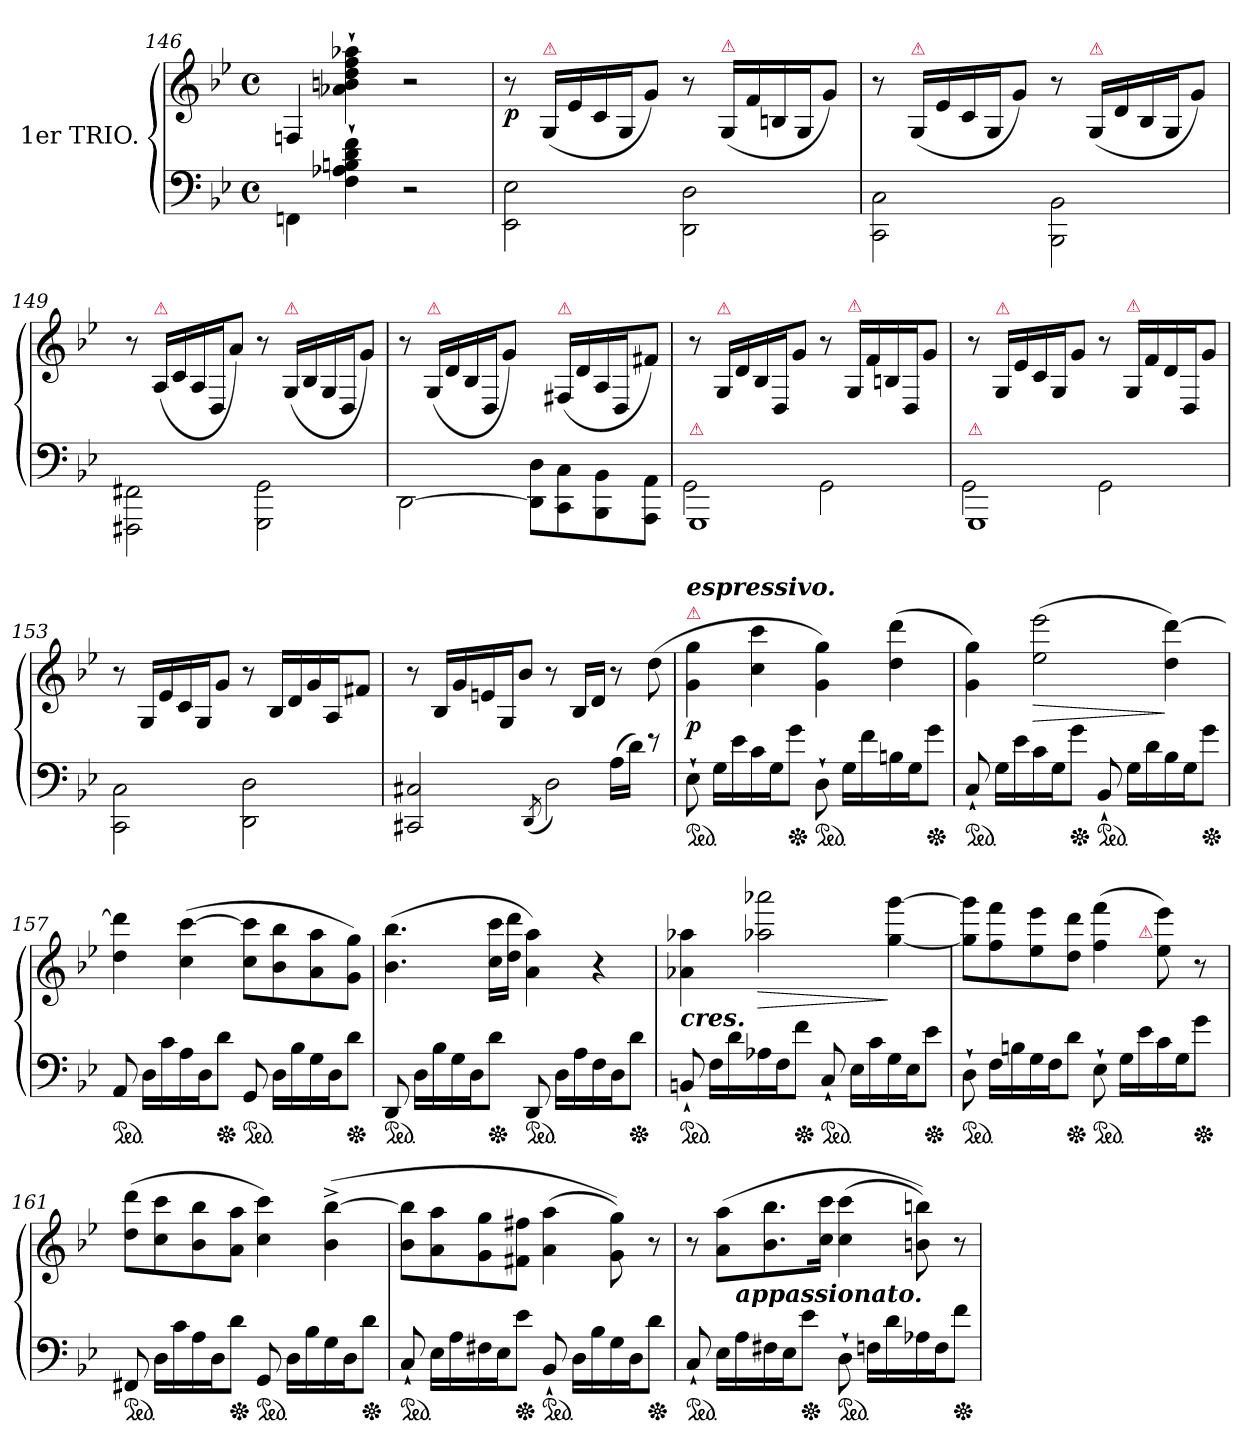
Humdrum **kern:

**kern	**kern	**dynam
*part1	*part1	*part1
*staff2	*staff1	*staff1/2
*I"1er TRIO.	*	*
*clefF4	*clefG2	*
*k[b-e-]	*k[b-e-]	*
*g:	*g:	*
*M4/4	*M4/4	*
*met(c)	*met(c)	*
=146	=146	=146
4FFn\	4Fn/	.
4F` 4A-X` 4Bn` 4d` 4f`	4a-X`> 4bn`> 4dd`> 4ff`> 4aa-X`>	.
2r	2r	.
=147	=147	=147
!	!	!LO:DY:b
2EE-\ 2E-\	8r	p
!	!LO:TX:a:color=crimson:t=⚠	!
.	(>16G/LL	.
.	16e-/	.
.	16c/	.
.	16G/J	.
.	8g\J)	.
2DD\ 2D\	8r	.
!	!LO:TX:a:color=crimson:t=⚠	!
.	(>16G/LL	.
.	16f/	.
.	16Bn/	.
.	16G/J	.
.	8g\J)	.
=148	=148	=148
2CC\ 2C\	8r	.
!	!LO:TX:a:color=crimson:t=⚠	!
.	(>16G/LL	.
.	16e-/	.
.	16c/	.
.	16G/J	.
.	8g\J)	.
2BBB-\ 2BB-\	8r	.
!	!LO:TX:a:color=crimson:t=⚠	!
.	(>16G/LL	.
.	16d/	.
.	16B-/	.
.	16G/J	.
.	8g\J)	.
=149	=149	=149
2FFF#X\ 2FF#X\	8r	.
!	!LO:TX:a:color=crimson:t=⚠	!
.	(>16A/LL	.
.	16c/	.
.	16A/	.
.	16D/J	.
.	8a\J)	.
2GGG\ 2GG\	8r	.
!	!LO:TX:a:color=crimson:t=⚠	!
.	(>16G/LL	.
.	16B-/	.
.	16G/	.
.	16D/J	.
.	8g\J)	.
=150	=150	=150
[2DD\	8r	.
!	!LO:TX:a:color=crimson:t=⚠	!
.	(>16G/LL	.
.	16d/	.
.	16B-/	.
.	16D/J	.
.	8g\J)	.
8DD]\ 8D\L	8ryy	.
!	!LO:TX:a:color=crimson:t=⚠	!
8CC 8C	(>16F#X/LL	.
.	16d/	.
8BBB- 8BB-	16A/	.
.	16D/J	.
8AAA 8AAJ	8f#X\J)	.
=151	=151	=151
*^	*	*
!LO:TX:a:color=crimson:t=⚠	!	!	!
1GGG	2GG\	8r	.
!	!	!LO:TX:a:color=crimson:t=⚠	!
.	.	16G/LL	.
.	.	16d/	.
.	.	16B-/	.
.	.	16D/J	.
.	.	8g\J	.
.	2GG\	8r	.
!	!	!LO:TX:a:color=crimson:t=⚠	!
.	.	16G/LL	.
.	.	16f/	.
.	.	16Bn/	.
.	.	16D/J	.
.	.	8g\J	.
=152	=152	=152	=152
!LO:TX:a:color=crimson:t=⚠	!	!	!
1GGG	2GG	8r	.
!	!	!LO:TX:a:color=crimson:t=⚠	!
.	.	16G/LL	.
.	.	16e-/	.
.	.	16c/	.
.	.	16G/J	.
.	.	8g\J	.
.	2GG	8r	.
!	!	!LO:TX:a:color=crimson:t=⚠	!
.	.	16G/LL	.
.	.	16f/	.
.	.	16d/	.
.	.	16D/J	.
.	.	8g\J	.
*v	*v	*	*
=153	=153	=153
2CC\ 2C\	8r	.
.	16G/LL	.
.	16e-/	.
.	16c/	.
.	16G/J	.
.	8g/J	.
2DD\ 2D\	8r	.
.	16B-LL	.
.	16d	.
.	16g	.
.	16AJ	.
.	8f#XJ	.
=154	=154	=154
*^	*	*
2CC#X 2C#X	2ryy	8r	.
.	.	16B-LL	.
.	.	16g	.
.	.	16en	.
.	.	16GJ	.
.	.	8b-J	.
.	(<8qDD/	.	.
4ryy	2D)	8r	.
.	.	16B-LL	.
.	.	16dJJ	.
(>16A\LL	.	8r	.
16dJJ)	.	.	.
8r	.	(>8dd	.
*v	*v	*	*
=155	=155	=155
!	!LO:TX:a:color=crimson:t=⚠	!
!	!LO:TX:a:Bi:t=espressivo.	!
!	!	!LO:DY:b
*ped	*	*
8E-`	4g 4gg	p
16GLL	.	.
16e-	.	.
16c	4cc 4ccc	.
16GJ	.	.
*Xped	*	*
8gJ	.	.
*ped	*	*
8D`	4g 4gg)	.
16GLL	.	.
16f	.	.
16Bn	(>4dd 4ddd	.
16GJ	.	.
*Xped	*	*
8gJ	.	.
=156	=156	=156
*ped	*	*
8C`<	4g 4gg)	.
16GLL	.	.
16e-	.	.
!	!	!LO:HP:b
16c	(>2ee- 2eee-	>
16GJ	.	.
*Xped	*	*
8gJ	.	.
*ped	*	*
8BB-`<	.	.
16GLL	.	.
16d	.	.
16B-	4dd [4ddd)	]
16GJ	.	.
*Xped	*	*
8gJ	.	.
=157	=157	=157
*ped	*	*
8AA	4dd 4ddd]	.
16DLL	.	.
16c	.	.
16A	(>4cc [4ccc	.
16DJ	.	.
*Xped	*	*
8dJ	.	.
*ped	*	*
8GG	8cc 8ccc]L	.
16DLL	8b- 8bb-	.
16B-	.	.
16G	8a 8aa	.
16DJ	.	.
*Xped	*	*
8dJ	8g 8ggJ)	.
=158	=158	=158
*ped	*	*
8DD	(>4.b- 4.bb-	.
16DLL	.	.
16B-	.	.
16G	.	.
16DJ	.	.
*Xped	*	*
8dJ	16cc 16cccLL	.
.	16dd 16dddJJ	.
*ped	*	*
8DD	4a 4aa)	.
16DLL	.	.
16A	.	.
16F	4r	.
16DJ	.	.
*Xped	*	*
8dJ	.	.
=159	=159	=159
!	!LO:TX:b:Bi:t=cres.	!
*ped	*	*
8BBn`	4a-X 4aa-X	.
16FLL	.	.
16d	.	.
!	!	!LO:HP:b
16A-X	2aa-X 2aaa-X	>
16FJ	.	.
*Xped	*	*
8fJ	.	.
*ped	*	*
8C`	.	.
16E-LL	.	.
16c	.	.
16G	[4gg [4ggg	]
16E-J	.	.
*Xped	*	*
8e-J	.	.
=160	=160	=160
*	*^	*
*ped	*	*	*
8D`	8gg] 8ggg]L	2ryy	.
16FLL	8ff 8fff	.	.
16Bn	.	.	.
16G	8ee- 8eee-	.	.
16FJ	.	.	.
*Xped	*	*	*
8dJ	8dd 8dddJ	.	.
*ped	*	*	*
8E-`	(>4ff 4fff	8.ryy	.
16GLL	.	.	.
!	!	!LO:TX:a:Bi:color=crimson:t=⚠	!
16e-	.	4ryy	.
16c	8ee-\ 8eee-\)	.	.
16GJ	.	.	.
*Xped	*	*	*
8gJ	8r	.	.
.	.	16ryy	.
*	*v	*v	*
=161	=161	=161
*ped	*	*
8FF#X	(>8dd 8dddL	.
16DLL	8cc 8ccc	.
16c	.	.
16A	8b- 8bb-	.
16DJ	.	.
*Xped	*	*
8dJ	8a 8aaJ	.
*ped	*	*
8GG	4cc 4ccc)	.
16DLL	.	.
16B-	.	.
16G	(>4b-^< [4bb-^<	.
16DJ	.	.
*Xped	*	*
8dJ	.	.
=162	=162	=162
*ped	*	*
8C`	8b- 8bb-]L	.
16E-LL	8a 8aa	.
16A	.	.
16F#X	8g 8gg	.
16E-J	.	.
*Xped	*	*
8e-J	8f#X 8ff#XJ	.
*ped	*	*
8BB-`	(>4a 4aa	.
16DLL	.	.
16B-	.	.
16G	8g 8gg))	.
16DJ	.	.
*Xped	*	*
8dJ	8r	.
=163	=163	=163
*ped	*	*
8C`	8r	.
16E-LL	(>8a 8aaL	.
!LO:TX:a:Bi:t=appassionato.	!	!
16A	.	.
16F#X	8.b- 8.bb-	.
16E-J	.	.
*Xped	*	*
8e-J	.	.
.	16cc 16cccJk	.
*ped	*	*
8D`	(>4cc 4ccc	.
16FnLL	.	.
16d	.	.
16A-X	8bn 8bbn))	.
16FJ	.	.
*Xped	*	*
8fJ	8r	.
=	=	=
*-	*-	*-
